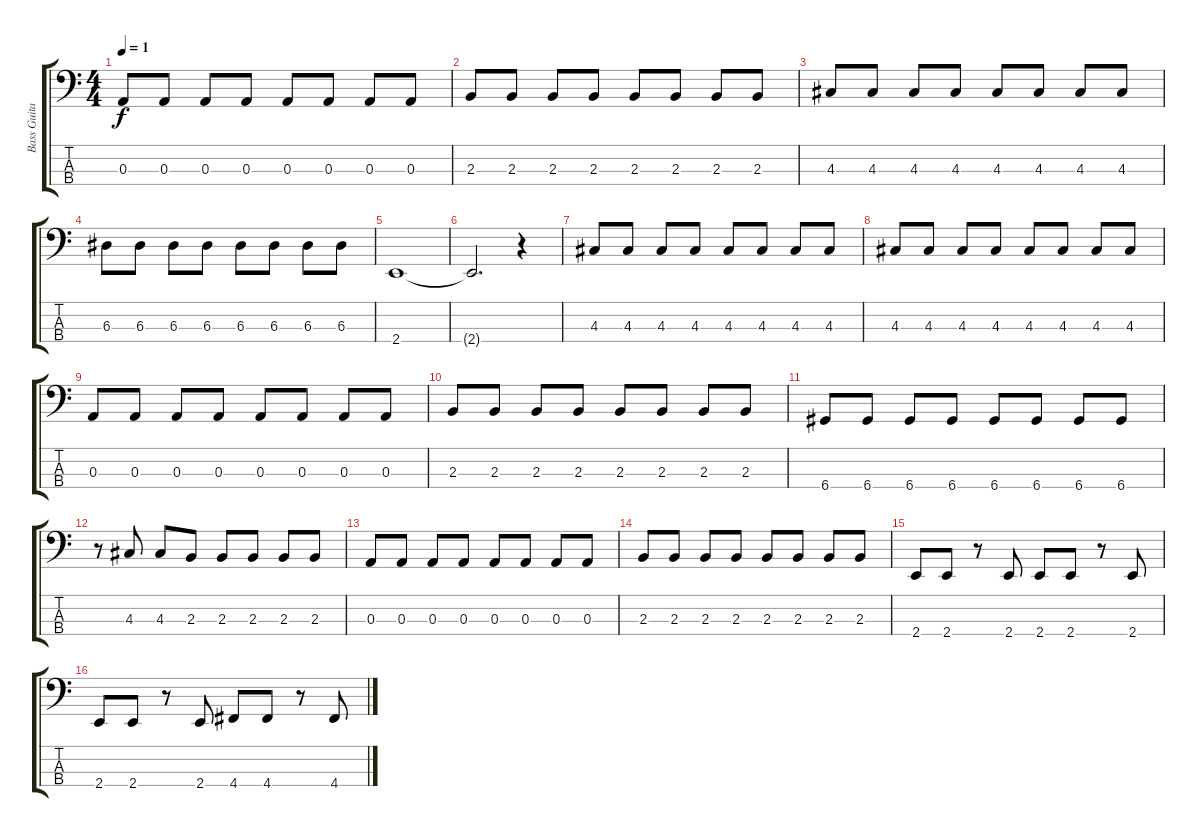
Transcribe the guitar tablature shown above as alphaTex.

\track ("Bass Guitar" "Bass Guita") {instrument electricbassfinger}
\staff {score tabs}
\tuning (G2 D2 A1 D1) {hide}
\ts (4 4)
\tempo 1
\clef f4
\ks c
0.3.8{dy f} 0.3.8 0.3.8 0.3.8 0.3.8 0.3.8 0.3.8 0.3.8 |
2.3.8 2.3.8 2.3.8 2.3.8 2.3.8 2.3.8 2.3.8 2.3.8 |
4.3.8 4.3.8 4.3.8 4.3.8 4.3.8 4.3.8 4.3.8 4.3.8 |
6.3.8 6.3.8 6.3.8 6.3.8 6.3.8 6.3.8 6.3.8 6.3.8 |
2.4.1 |
2.4{t}.2{d} r.4 |
4.3.8 4.3.8 4.3.8 4.3.8 4.3.8 4.3.8 4.3.8 4.3.8 |
4.3.8 4.3.8 4.3.8 4.3.8 4.3.8 4.3.8 4.3.8 4.3.8 |
0.3.8 0.3.8 0.3.8 0.3.8 0.3.8 0.3.8 0.3.8 0.3.8 |
2.3.8 2.3.8 2.3.8 2.3.8 2.3.8 2.3.8 2.3.8 2.3.8 |
6.4.8 6.4.8 6.4.8 6.4.8 6.4.8 6.4.8 6.4.8 6.4.8 |
r.8 4.3.8 4.3.8 2.3.8 2.3.8 2.3.8 2.3.8 2.3.8 |
0.3.8 0.3.8 0.3.8 0.3.8 0.3.8 0.3.8 0.3.8 0.3.8 |
2.3.8 2.3.8 2.3.8 2.3.8 2.3.8 2.3.8 2.3.8 2.3.8 |
2.4.8 2.4.8 r.8 2.4.8 2.4.8 2.4.8 r.8 2.4.8 |
2.4.8 2.4.8 r.8 2.4.8 4.4.8 4.4.8 r.8 4.4.8
